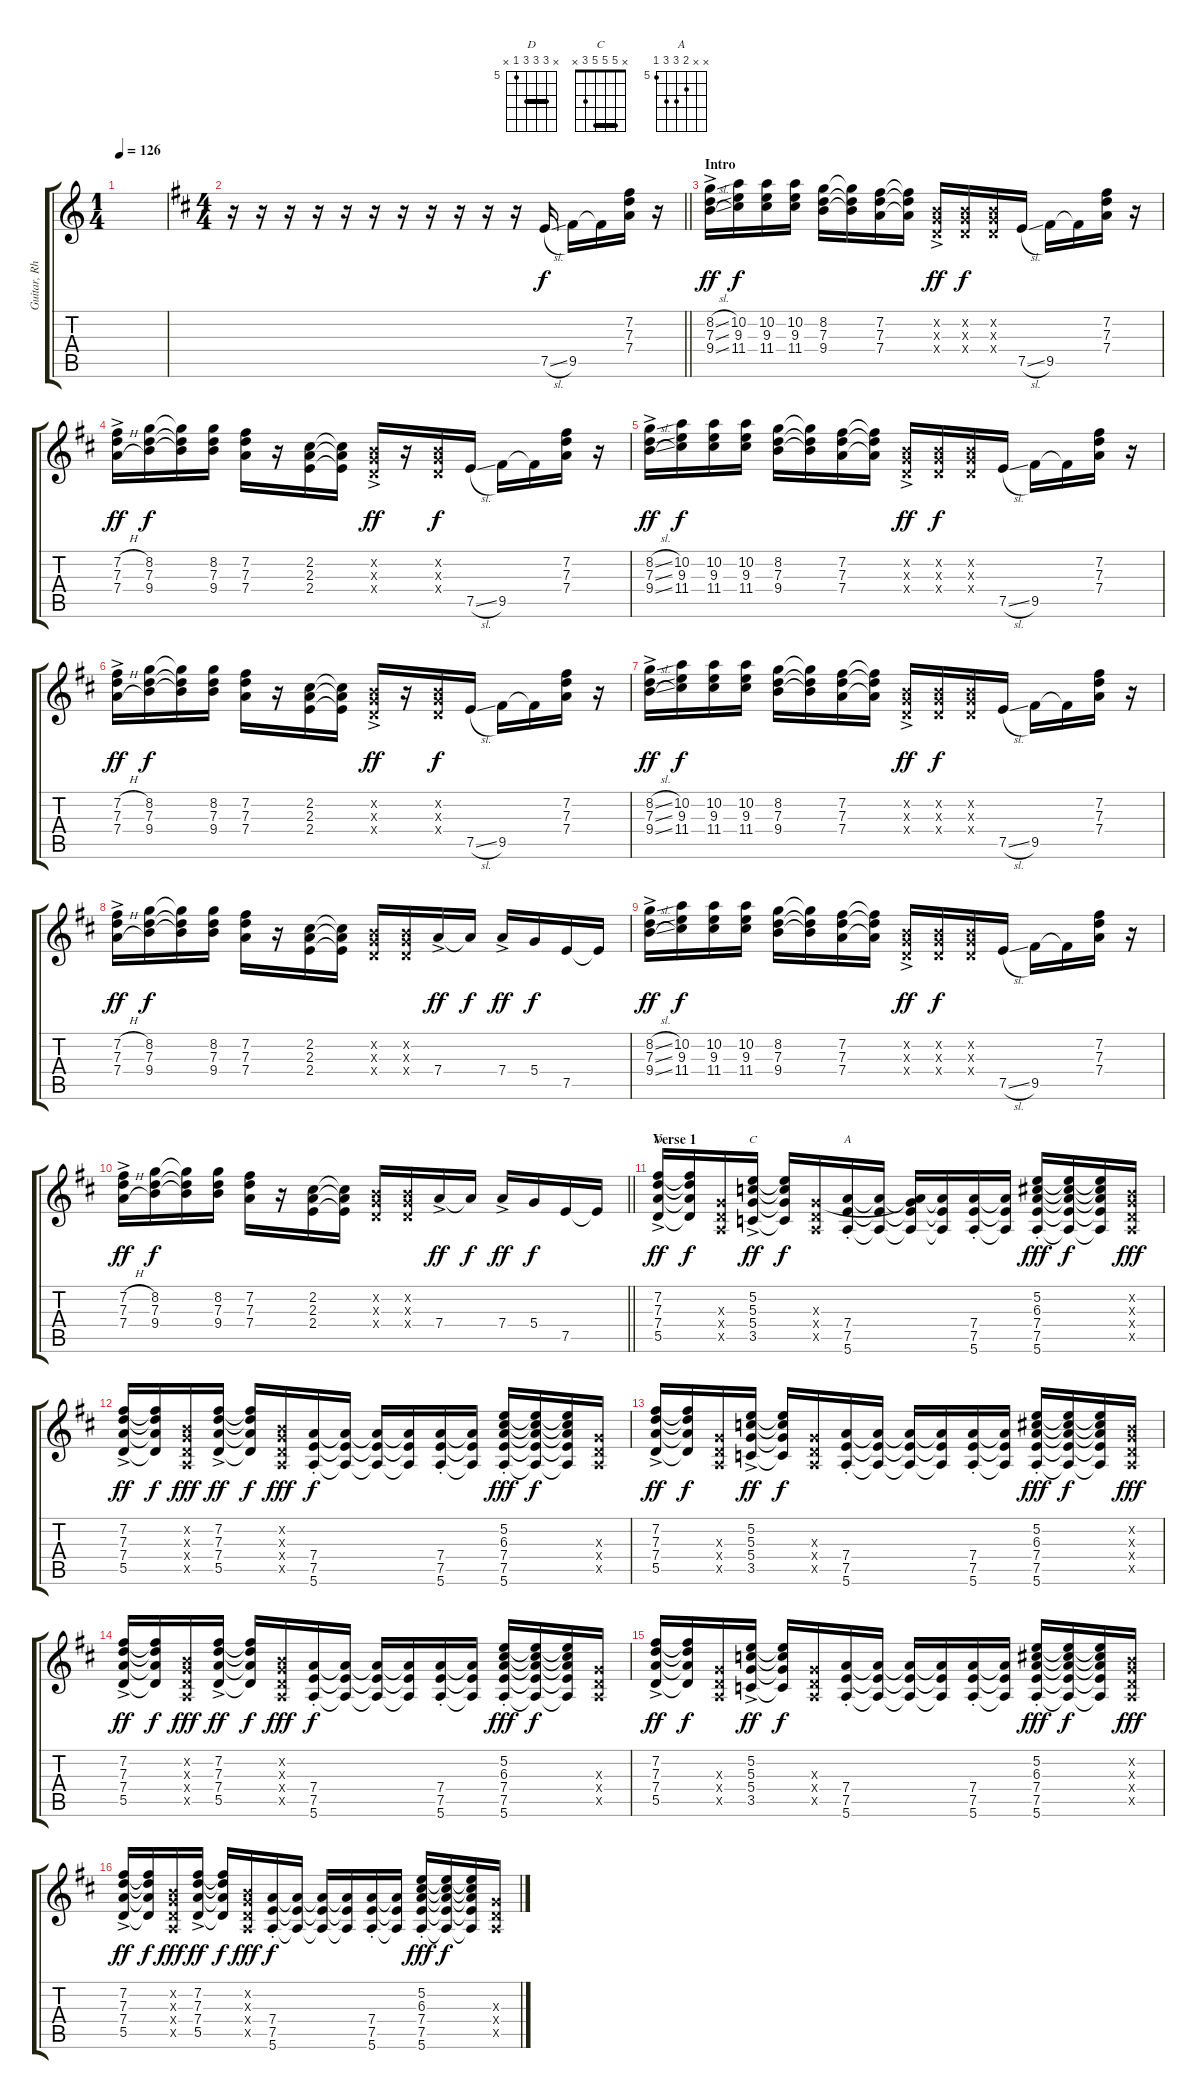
\track ("Guitar, Rhythm" "Guitar, Rh") {instrument overdrivenguitar}
\staff {score tabs}
\tuning (E4 B3 G3 D3 A2 E2) {hide}
\chord ("D" x 7 7 7 5 x) {firstfret 5 barre 7}
\chord ("C" x 5 5 5 3 x) {barre 5}
\chord ("A" x x 6 7 7 5) {firstfret 5}
\ts (1 4)
\tempo 126
\clef g2
\ks c
|
\ts (4 4)
\barLineRight lightlight
\ks d
r.16 r.16 r.16 r.16 r.16 r.16 r.16 r.16 r.16 r.16 r.16 7.5{sl}.16 9.5.16 9.5{t}.16 (7.2 7.3 7.4).16 r.16 |
\section ("" "Intro")
(8.2{sl ac} 7.3{sl ac} 9.4{sl ac}).16{dy ff} (10.2 9.3 11.4).16{dy f} (10.2 9.3 11.4).16 (10.2 9.3 11.4).16 (8.2 7.3 9.4).16 (8.2{t} 7.3{t} 9.4{t}).16 (7.2 7.3 7.4).16 (7.2{t} 7.3{t} 7.4{t}).16 (0.2{ac x} 0.3{ac x} 0.4{ac x}).16{dy ff} (0.2{x} 0.3{x} 0.4{x}).16{dy f} (0.2{x} 0.3{x} 0.4{x}).16 7.5{sl}.16 9.5.16 9.5{t}.16 (7.2 7.3 7.4).16 r.16 |
(7.2{h ac} 7.3{ac} 7.4{h ac}).16{dy ff} (8.2 7.3 9.4).16{dy f} (8.2{t} 7.3{t} 9.4{t}).16 (8.2 7.3 9.4).16 (7.2 7.3 7.4).16 r.16 (2.2 2.3 2.4).16 (2.2{t} 2.3{t} 2.4{t}).16 (0.2{ac x} 0.3{ac x} 0.4{ac x}).16{dy ff} r.16 (0.2{x} 0.3{x} 0.4{x}).16{dy f} 7.5{sl}.16 9.5.16 9.5{t}.16 (7.2 7.3 7.4).16 r.16 |
(8.2{sl ac} 7.3{sl ac} 9.4{sl ac}).16{dy ff} (10.2 9.3 11.4).16{dy f} (10.2 9.3 11.4).16 (10.2 9.3 11.4).16 (8.2 7.3 9.4).16 (8.2{t} 7.3{t} 9.4{t}).16 (7.2 7.3 7.4).16 (7.2{t} 7.3{t} 7.4{t}).16 (0.2{ac x} 0.3{ac x} 0.4{ac x}).16{dy ff} (0.2{x} 0.3{x} 0.4{x}).16{dy f} (0.2{x} 0.3{x} 0.4{x}).16 7.5{sl}.16 9.5.16 9.5{t}.16 (7.2 7.3 7.4).16 r.16 |
(7.2{h ac} 7.3{ac} 7.4{h ac}).16{dy ff} (8.2 7.3 9.4).16{dy f} (8.2{t} 7.3{t} 9.4{t}).16 (8.2 7.3 9.4).16 (7.2 7.3 7.4).16 r.16 (2.2 2.3 2.4).16 (2.2{t} 2.3{t} 2.4{t}).16 (0.2{ac x} 0.3{ac x} 0.4{ac x}).16{dy ff} r.16 (0.2{x} 0.3{x} 0.4{x}).16{dy f} 7.5{sl}.16 9.5.16 9.5{t}.16 (7.2 7.3 7.4).16 r.16 |
(8.2{sl ac} 7.3{sl ac} 9.4{sl ac}).16{dy ff} (10.2 9.3 11.4).16{dy f} (10.2 9.3 11.4).16 (10.2 9.3 11.4).16 (8.2 7.3 9.4).16 (8.2{t} 7.3{t} 9.4{t}).16 (7.2 7.3 7.4).16 (7.2{t} 7.3{t} 7.4{t}).16 (0.2{ac x} 0.3{ac x} 0.4{ac x}).16{dy ff} (0.2{x} 0.3{x} 0.4{x}).16{dy f} (0.2{x} 0.3{x} 0.4{x}).16 7.5{sl}.16 9.5.16 9.5{t}.16 (7.2 7.3 7.4).16 r.16 |
(7.2{h ac} 7.3{ac} 7.4{h ac}).16{dy ff} (8.2 7.3 9.4).16{dy f} (8.2{t} 7.3{t} 9.4{t}).16 (8.2 7.3 9.4).16 (7.2 7.3 7.4).16 r.16 (2.2 2.3 2.4).16 (2.2{t} 2.3{t} 2.4{t}).16 (0.2{x} 0.3{x} 0.4{x}).16 (0.2{x} 0.3{x} 0.4{x}).16 7.4{ac}.16{dy ff} 7.4{t}.16{dy f} 7.4{ac}.16{dy ff} 5.4.16{dy f} 7.5.16 7.5{t}.16 |
(8.2{sl ac} 7.3{sl ac} 9.4{sl ac}).16{dy ff} (10.2 9.3 11.4).16{dy f} (10.2 9.3 11.4).16 (10.2 9.3 11.4).16 (8.2 7.3 9.4).16 (8.2{t} 7.3{t} 9.4{t}).16 (7.2 7.3 7.4).16 (7.2{t} 7.3{t} 7.4{t}).16 (0.2{ac x} 0.3{ac x} 0.4{ac x}).16{dy ff} (0.2{x} 0.3{x} 0.4{x}).16{dy f} (0.2{x} 0.3{x} 0.4{x}).16 7.5{sl}.16 9.5.16 9.5{t}.16 (7.2 7.3 7.4).16 r.16 |
\barLineRight lightlight
(7.2{h ac} 7.3{ac} 7.4{h ac}).16{dy ff} (8.2 7.3 9.4).16{dy f} (8.2{t} 7.3{t} 9.4{t}).16 (8.2 7.3 9.4).16 (7.2 7.3 7.4).16 r.16 (2.2 2.3 2.4).16 (2.2{t} 2.3{t} 2.4{t}).16 (0.2{x} 0.3{x} 0.4{x}).16 (0.2{x} 0.3{x} 0.4{x}).16 7.4{ac}.16{dy ff} 7.4{t}.16{dy f} 7.4{ac}.16{dy ff} 5.4.16{dy f} 7.5.16 7.5{t}.16 |
\section ("" "Verse 1")
(7.2{ac} 7.3{ac} 7.4{ac} 5.5{ac}).16{ch "D" dy ff} (7.2{t} 7.3{t} 7.4{t} 5.5{t}).16{dy f} (0.3{x} 0.4{x} 0.5{x}).16 (5.2 5.3{ac} 5.4{ac} 3.5{ac}).16{ch "C" dy ff} (5.2{t} 5.3{t} 5.4{t} 3.5{t}).16{dy f} (0.3{x} 0.4{x} 0.5{x}).16 (7.4{st} 7.5{st} 5.6).16{ch "A"} (7.4{t} 7.5{t} 5.6{t}).16 (0.3{t} 7.4{t} 7.5{t} 5.6{t}).16 (7.4{t} 7.5{t} 5.6{t}).16 (7.4{st} 7.5{st} 5.6).16 (7.4{t} 7.5{t} 5.6{t}).16 (5.2 6.3{st} 7.4{st} 7.5{st} 5.6).16{dy fff} (5.2{t} 6.3{t} 7.4{t} 7.5{t} 5.6{t}).16{dy f} (5.2{t} 6.3{t} 7.4{t} 7.5{t} 5.6{t}).16 (0.2{x} 0.3{x} 0.4{x} 0.5{x}).16{dy fff} |
(7.2{ac} 7.3{ac} 7.4{ac} 5.5{ac}).16{dy ff} (7.2{t} 7.3{t} 7.4{t} 5.5{t}).16{dy f} (0.2{x} 0.3{x} 0.4{x} 0.5{x}).16{dy fff} (7.2{ac} 7.3{ac} 7.4{ac} 5.5{ac}).16{dy ff} (7.2{t} 7.3{t} 7.4{t} 5.5{t}).16{dy f} (0.2{x} 0.3{x} 0.4{x} 0.5{x}).16{dy fff} (7.4{st} 7.5{st} 5.6).16{dy f} (7.4{t} 7.5{t} 5.6{t}).16 (7.4{t} 7.5{t} 5.6{t}).16 (7.4{t} 7.5{t} 5.6{t}).16 (7.4{st} 7.5{st} 5.6).16 (7.4{t} 7.5{t} 5.6{t}).16 (5.2 6.3{st} 7.4{st} 7.5{st} 5.6).16{dy fff} (5.2{t} 6.3{t} 7.4{t} 7.5{t} 5.6{t}).16{dy f} (5.2{t} 6.3{t} 7.4{t} 7.5{t} 5.6{t}).16 (0.3{x} 0.4{x} 0.5{x}).16 |
(7.2{ac} 7.3{ac} 7.4{ac} 5.5{ac}).16{dy ff} (7.2{t} 7.3{t} 7.4{t} 5.5{t}).16{dy f} (0.3{x} 0.4{x} 0.5{x}).16 (5.2 5.3{ac} 5.4{ac} 3.5{ac}).16{dy ff} (5.2{t} 5.3{t} 5.4{t} 3.5{t}).16{dy f} (0.3{x} 0.4{x} 0.5{x}).16 (7.4{st} 7.5{st} 5.6).16 (7.4{t} 7.5{t} 5.6{t}).16 (7.4{t} 7.5{t} 5.6{t}).16 (7.4{t} 7.5{t} 5.6{t}).16 (7.4{st} 7.5{st} 5.6).16 (7.4{t} 7.5{t} 5.6{t}).16 (5.2 6.3{st} 7.4{st} 7.5{st} 5.6).16{dy fff} (5.2{t} 6.3{t} 7.4{t} 7.5{t} 5.6{t}).16{dy f} (5.2{t} 6.3{t} 7.4{t} 7.5{t} 5.6{t}).16 (0.2{x} 0.3{x} 0.4{x} 0.5{x}).16{dy fff} |
(7.2{ac} 7.3{ac} 7.4{ac} 5.5{ac}).16{dy ff} (7.2{t} 7.3{t} 7.4{t} 5.5{t}).16{dy f} (0.2{x} 0.3{x} 0.4{x} 0.5{x}).16{dy fff} (7.2{ac} 7.3{ac} 7.4{ac} 5.5{ac}).16{dy ff} (7.2{t} 7.3{t} 7.4{t} 5.5{t}).16{dy f} (0.2{x} 0.3{x} 0.4{x} 0.5{x}).16{dy fff} (7.4{st} 7.5{st} 5.6).16{dy f} (7.4{t} 7.5{t} 5.6{t}).16 (7.4{t} 7.5{t} 5.6{t}).16 (7.4{t} 7.5{t} 5.6{t}).16 (7.4{st} 7.5{st} 5.6).16 (7.4{t} 7.5{t} 5.6{t}).16 (5.2 6.3{st} 7.4{st} 7.5{st} 5.6).16{dy fff} (5.2{t} 6.3{t} 7.4{t} 7.5{t} 5.6{t}).16{dy f} (5.2{t} 6.3{t} 7.4{t} 7.5{t} 5.6{t}).16 (0.3{x} 0.4{x} 0.5{x}).16 |
(7.2{ac} 7.3{ac} 7.4{ac} 5.5{ac}).16{dy ff} (7.2{t} 7.3{t} 7.4{t} 5.5{t}).16{dy f} (0.3{x} 0.4{x} 0.5{x}).16 (5.2 5.3{ac} 5.4{ac} 3.5{ac}).16{dy ff} (5.2{t} 5.3{t} 5.4{t} 3.5{t}).16{dy f} (0.3{x} 0.4{x} 0.5{x}).16 (7.4{st} 7.5{st} 5.6).16 (7.4{t} 7.5{t} 5.6{t}).16 (7.4{t} 7.5{t} 5.6{t}).16 (7.4{t} 7.5{t} 5.6{t}).16 (7.4{st} 7.5{st} 5.6).16 (7.4{t} 7.5{t} 5.6{t}).16 (5.2 6.3{st} 7.4{st} 7.5{st} 5.6).16{dy fff} (5.2{t} 6.3{t} 7.4{t} 7.5{t} 5.6{t}).16{dy f} (5.2{t} 6.3{t} 7.4{t} 7.5{t} 5.6{t}).16 (0.2{x} 0.3{x} 0.4{x} 0.5{x}).16{dy fff} |
(7.2{ac} 7.3{ac} 7.4{ac} 5.5{ac}).16{dy ff} (7.2{t} 7.3{t} 7.4{t} 5.5{t}).16{dy f} (0.2{x} 0.3{x} 0.4{x} 0.5{x}).16{dy fff} (7.2{ac} 7.3{ac} 7.4{ac} 5.5{ac}).16{dy ff} (7.2{t} 7.3{t} 7.4{t} 5.5{t}).16{dy f} (0.2{x} 0.3{x} 0.4{x} 0.5{x}).16{dy fff} (7.4{st} 7.5{st} 5.6).16{dy f} (7.4{t} 7.5{t} 5.6{t}).16 (7.4{t} 7.5{t} 5.6{t}).16 (7.4{t} 7.5{t} 5.6{t}).16 (7.4{st} 7.5{st} 5.6).16 (7.4{t} 7.5{t} 5.6{t}).16 (5.2 6.3{st} 7.4{st} 7.5{st} 5.6).16{dy fff} (5.2{t} 6.3{t} 7.4{t} 7.5{t} 5.6{t}).16{dy f} (5.2{t} 6.3{t} 7.4{t} 7.5{t} 5.6{t}).16 (0.3{x} 0.4{x} 0.5{x}).16
